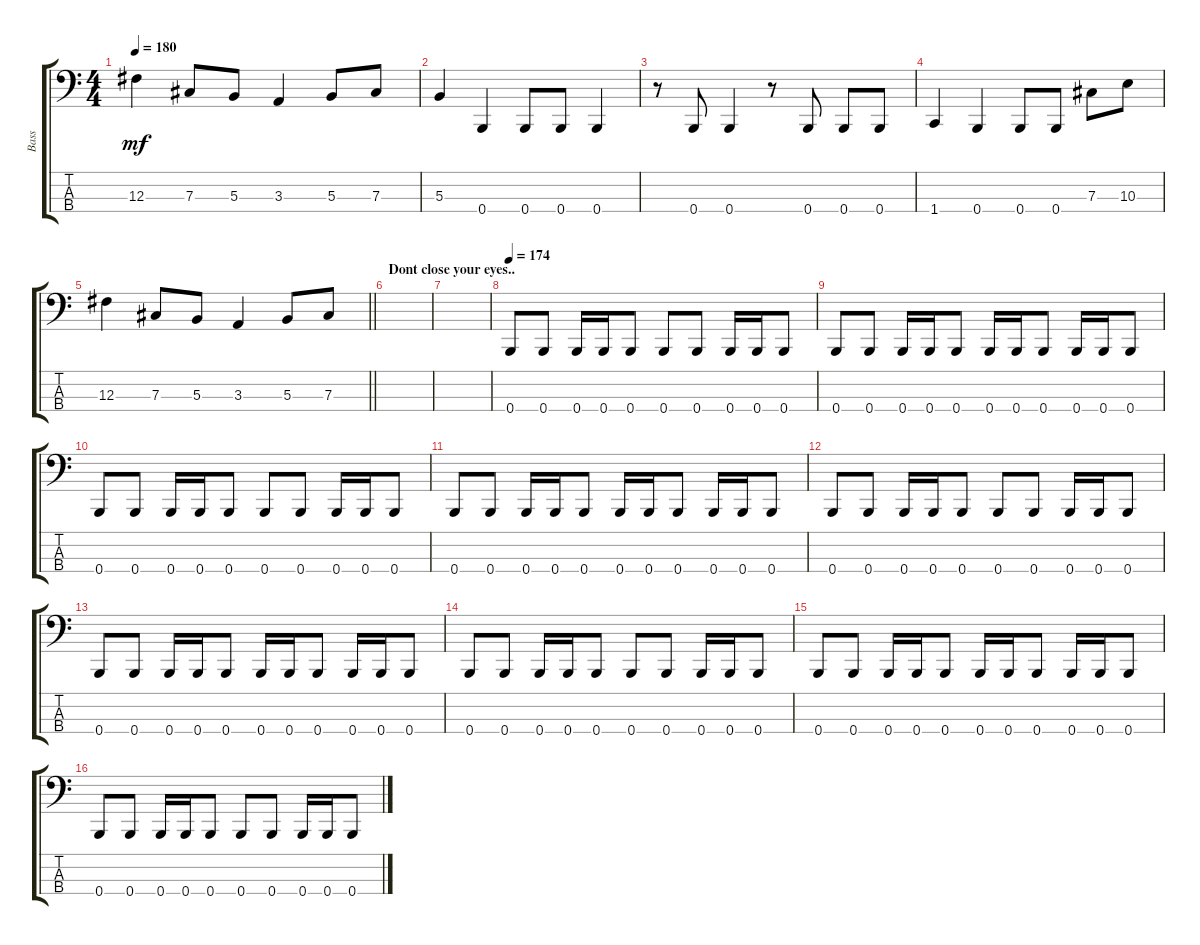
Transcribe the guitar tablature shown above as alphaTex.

\track ("Bass" "Bass") {instrument electricbassfinger}
\staff {score tabs}
\tuning (E2 B1 Gb1 B0) {hide}
\ts (4 4)
\tempo 180
\clef f4
\ks c
12.3.4{dy mf} 7.3.8 5.3.8 3.3.4 5.3.8 7.3.8 |
5.3.4 0.4.4 0.4.8 0.4.8 0.4.4 |
r.8 0.4.8 0.4.4 r.8 0.4.8 0.4.8 0.4.8 |
1.4.4 0.4.4 0.4.8 0.4.8 7.3.8 10.3.8 |
\barLineRight lightlight
12.3.4 7.3.8 5.3.8 3.3.4 5.3.8 7.3.8 |
\section ("" "Dont close your eyes..")
|
|
\tempo 174
0.4.8 0.4.8 0.4.16 0.4.16 0.4.8 0.4.8 0.4.8 0.4.16 0.4.16 0.4.8 |
0.4.8 0.4.8 0.4.16 0.4.16 0.4.8 0.4.16 0.4.16 0.4.8 0.4.16 0.4.16 0.4.8 |
0.4.8 0.4.8 0.4.16 0.4.16 0.4.8 0.4.8 0.4.8 0.4.16 0.4.16 0.4.8 |
0.4.8 0.4.8 0.4.16 0.4.16 0.4.8 0.4.16 0.4.16 0.4.8 0.4.16 0.4.16 0.4.8 |
0.4.8 0.4.8 0.4.16 0.4.16 0.4.8 0.4.8 0.4.8 0.4.16 0.4.16 0.4.8 |
0.4.8 0.4.8 0.4.16 0.4.16 0.4.8 0.4.16 0.4.16 0.4.8 0.4.16 0.4.16 0.4.8 |
0.4.8 0.4.8 0.4.16 0.4.16 0.4.8 0.4.8 0.4.8 0.4.16 0.4.16 0.4.8 |
0.4.8 0.4.8 0.4.16 0.4.16 0.4.8 0.4.16 0.4.16 0.4.8 0.4.16 0.4.16 0.4.8 |
0.4.8 0.4.8 0.4.16 0.4.16 0.4.8 0.4.8 0.4.8 0.4.16 0.4.16 0.4.8
